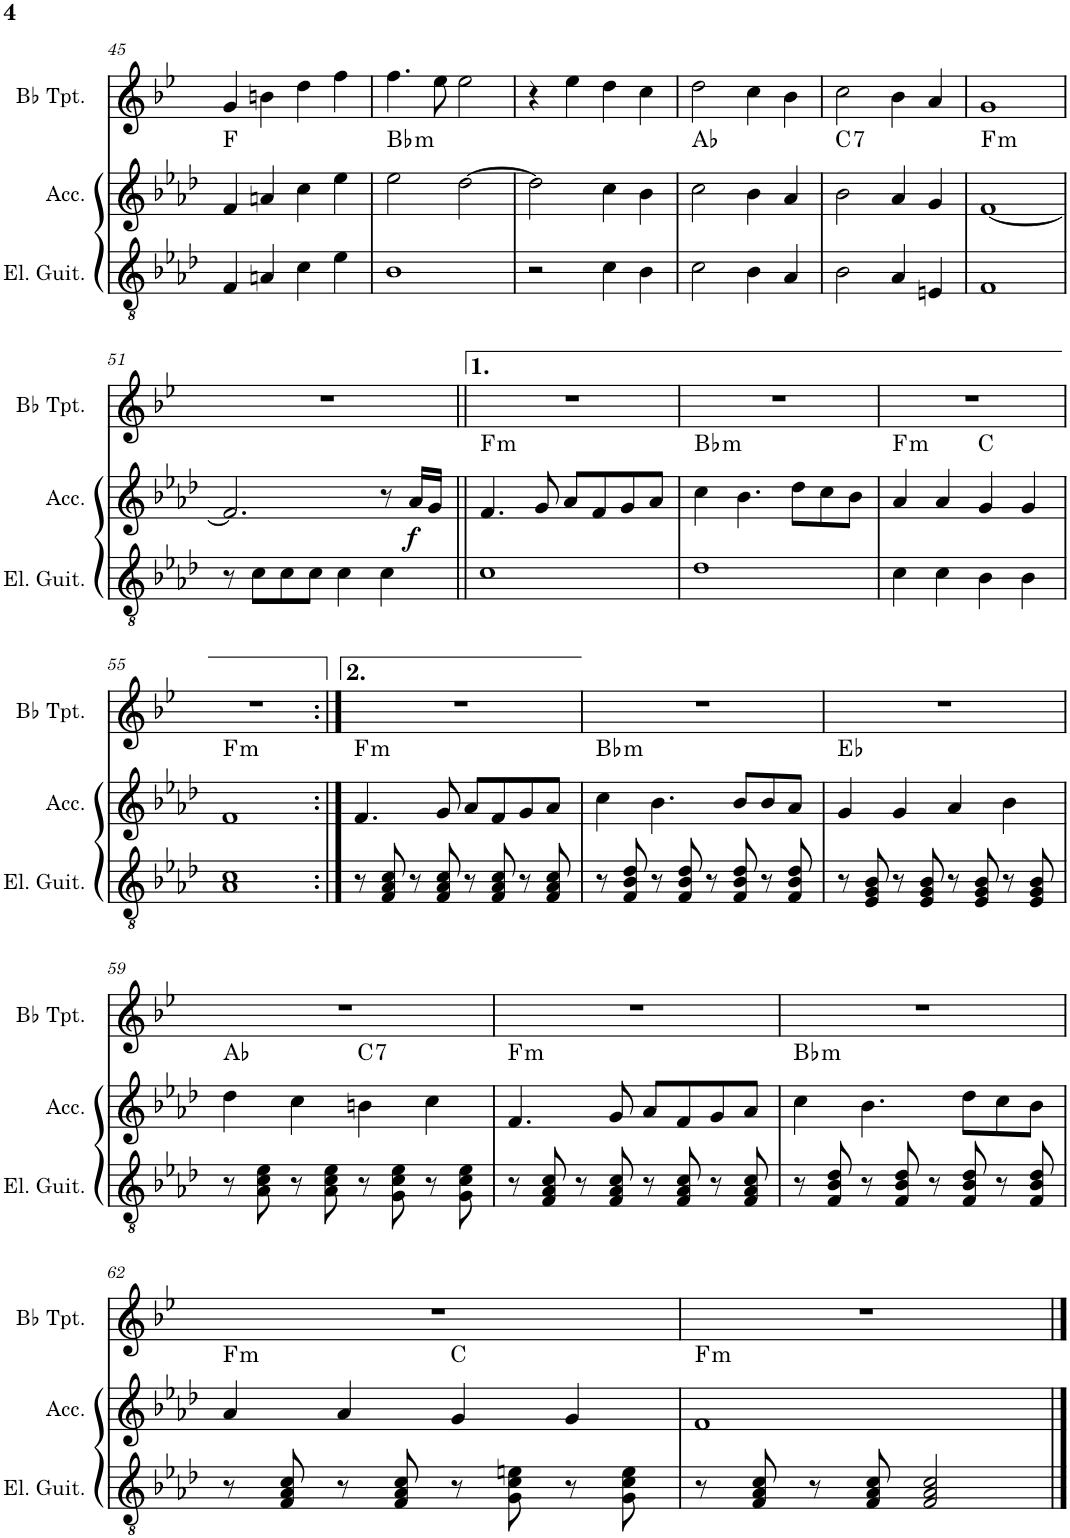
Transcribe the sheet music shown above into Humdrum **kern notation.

**kern	**kern	**dynam	**harte	**kern
*part3	*part2	*part2	*part2	*part1
*staff3	*staff2	*staff2	*	*staff1
*I"Electric Guitar	*I"Accordion	*	*	*I"Bb Trumpet
*I'El. Guit.	*I'Acc.	*	*	*I'Bb Tpt.
!!LO:PB:g=z
*clefGv2	*clefG2	*	*	*clefG2
*	*	*	*	*Trd1c2
*k[b-e-a-d-]	*k[b-e-a-d-]	*	*	*k[b-e-]
*M4/4	*M4/4	*	*	*M4/4
=45	=45	=45	=45	=45
4F/	4f/	.	F:maj	4g/
4An/	4an/	.	.	4bn\
4c\	4cc\	.	.	4dd\
4e-\	4ee-\	.	.	4ff\
=46	=46	=46	=46	=46
!	!	!	!LO:H:kt=m	!
1B-	2ee-\	.	Bb:min	4.ff\
.	.	.	.	8ee-\
.	[2dd-\	.	.	2ee-\
=47	=47	=47	=47	=47
2r	2dd-\]	.	.	4r
.	.	.	.	4ee-\
4c\	4cc\	.	.	4dd\
4B-\	4b-\	.	.	4cc\
=48	=48	=48	=48	=48
2c\	2cc\	.	Ab:maj	2dd\
4B-\	4b-\	.	.	4cc\
4A-/	4a-/	.	.	4b-\
=49	=49	=49	=49	=49
!	!	!	!LO:H:kt=7	!
2B-\	2b-\	.	C:7	2cc\
4A-/	4a-/	.	.	4b-\
4En/	4g/	.	.	4a/
=50	=50	=50	=50	=50
!	!	!	!LO:H:kt=m	!
1F	[1f	.	F:min	1g
!!LO:LB:g=z
=51	=51	=51	=51	=51
8r	2.f/]	.	.	1r
8c\L	.	.	.	.
8c\	.	.	.	.
8c\J	.	.	.	.
4c\	.	.	.	.
4c\	8r	.	.	.
!	!	!LO:DY:b	!	!
.	16a-/LL	f	.	.
.	16g/JJ	.	.	.
=52||	=52||	=52||	=52||	=52||
!	!	!	!LO:H:kt=m	!
1c	4.f/	.	F:min	1r
.	8g/	.	.	.
.	8a-/L	.	.	.
.	8f/	.	.	.
.	8g/	.	.	.
.	8a-/J	.	.	.
=53	=53	=53	=53	=53
!	!	!	!LO:H:kt=m	!
1d-	4cc\	.	Bb:min	1r
.	4.b-\	.	.	.
.	8dd-\L	.	.	.
.	8cc\	.	.	.
.	8b-\J	.	.	.
=54	=54	=54	=54	=54
!	!	!	!LO:H:kt=m	!
4c\	4a-/	.	F:min	1r
4c\	4a-/	.	.	.
4B-\	4g/	.	C:maj	.
4B-\	4g/	.	.	.
!!LO:LB:g=z
=55	=55	=55	=55	=55
!	!	!	!LO:H:kt=m	!
1A- 1c	1f	.	F:min	1r
=56:|!	=56:|!	=56:|!	=56:|!	=56:|!
!	!	!	!LO:H:kt=m	!
8r	4.f/	.	F:min	1r
8F/ 8A-/ 8c/	.	.	.	.
8r	.	.	.	.
8F/ 8A-/ 8c/	8g/	.	.	.
8r	8a-/L	.	.	.
8F/ 8A-/ 8c/	8f/	.	.	.
8r	8g/	.	.	.
8F/ 8A-/ 8c/	8a-/J	.	.	.
=57	=57	=57	=57	=57
!	!	!	!LO:H:kt=m	!
8r	4cc\	.	Bb:min	1r
8F/ 8B-/ 8d-/	.	.	.	.
8r	4.b-\	.	.	.
8F/ 8B-/ 8d-/	.	.	.	.
8r	.	.	.	.
8F/ 8B-/ 8d-/	8b-/L	.	.	.
8r	8b-/	.	.	.
8F/ 8B-/ 8d-/	8a-/J	.	.	.
=58	=58	=58	=58	=58
8r	4g/	.	Eb:maj	1r
8E-/ 8G/ 8B-/	.	.	.	.
8r	4g/	.	.	.
8E-/ 8G/ 8B-/	.	.	.	.
8r	4a-/	.	.	.
8E-/ 8G/ 8B-/	.	.	.	.
8r	4b-\	.	.	.
8E-/ 8G/ 8B-/	.	.	.	.
!!LO:LB:g=z
=59	=59	=59	=59	=59
8r	4dd-\	.	Ab:maj	1r
8A-\ 8c\ 8e-\	.	.	.	.
8r	4cc\	.	.	.
8A-\ 8c\ 8e-\	.	.	.	.
!	!	!	!LO:H:kt=7	!
8r	4bn\	.	C:7	.
8G\ 8c\ 8e-\	.	.	.	.
8r	4cc\	.	.	.
8G\ 8c\ 8e-\	.	.	.	.
=60	=60	=60	=60	=60
!	!	!	!LO:H:kt=m	!
8r	4.f/	.	F:min	1r
8F/ 8A-/ 8c/	.	.	.	.
8r	.	.	.	.
8F/ 8A-/ 8c/	8g/	.	.	.
8r	8a-/L	.	.	.
8F/ 8A-/ 8c/	8f/	.	.	.
8r	8g/	.	.	.
8F/ 8A-/ 8c/	8a-/J	.	.	.
=61	=61	=61	=61	=61
!	!	!	!LO:H:kt=m	!
8r	4cc\	.	Bb:min	1r
8F/ 8B-/ 8d-/	.	.	.	.
8r	4.b-\	.	.	.
8F/ 8B-/ 8d-/	.	.	.	.
8r	.	.	.	.
8F/ 8B-/ 8d-/	8dd-\L	.	.	.
8r	8cc\	.	.	.
8F/ 8B-/ 8d-/	8b-\J	.	.	.
!!LO:LB:g=z
=62	=62	=62	=62	=62
!	!	!	!LO:H:kt=m	!
8r	4a-/	.	F:min	1r
8F/ 8A-/ 8c/	.	.	.	.
8r	4a-/	.	.	.
8F/ 8A-/ 8c/	.	.	.	.
8r	4g/	.	C:maj	.
8G\ 8c\ 8en\	.	.	.	.
8r	4g/	.	.	.
8G\ 8c\ 8e\	.	.	.	.
=63	=63	=63	=63	=63
!	!	!	!LO:H:kt=m	!
8r	1f	.	F:min	1r
8F/ 8A-/ 8c/	.	.	.	.
8r	.	.	.	.
8F/ 8A-/ 8c/	.	.	.	.
2F/ 2A-/ 2c/	.	.	.	.
==	==	==	==	==
*-	*-	*-	*-	*-
